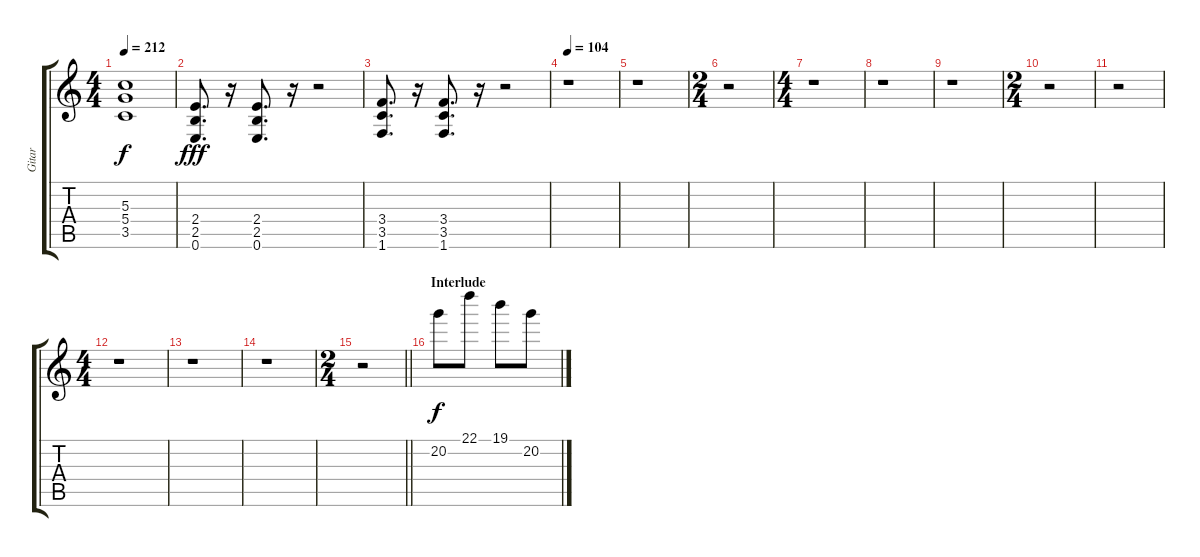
\track ("Gitar" "Gitar") {instrument overdrivenguitar}
\staff {score tabs}
\tuning (E4 B3 G3 D3 A2 E2) {hide}
\ts (4 4)
\tempo 212
\clef g2
\ks c
(5.3{t} 5.4{t} 3.5{t}).1{dy f} |
(2.4 2.5 0.6).8{d dy fff} r.16 (2.4 2.5 0.6).8{d} r.16 r.2 |
(3.4 3.5 1.6).8{d} r.16 (3.4 3.5 1.6).8{d} r.16 r.2 |
\tempo 104
r.1 |
r.1 |
\ts (2 4)
r.2 |
\ts (4 4)
r.1 |
r.1 |
r.1 |
\ts (2 4)
r.2 |
r.2 |
\ts (4 4)
r.1 |
r.1 |
r.1 |
\ts (2 4)
\barLineRight lightlight
r.2 |
\section ("" "Interlude")
20.2.8{dy f balance 10} 22.1.8 19.1.8 20.2.8
